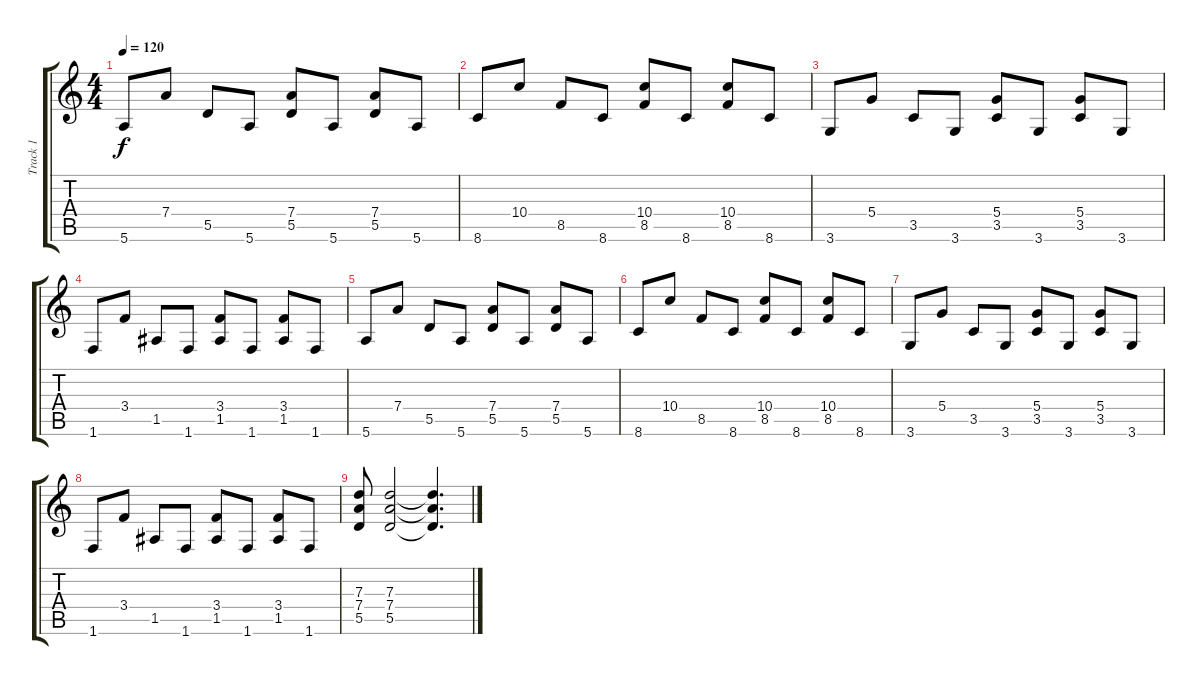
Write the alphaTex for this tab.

\track ("Track 1" "Track 1") {instrument distortionguitar}
\staff {score tabs}
\tuning (E4 B3 G3 D3 A2 E2) {hide}
\ts (4 4)
\tempo 120
\clef g2
\ks c
5.6.8{dy f} 7.4.8 5.5.8 5.6.8 (7.4 5.5).8 5.6.8 (7.4 5.5).8 5.6.8 |
8.6.8 10.4.8 8.5.8 8.6.8 (10.4 8.5).8 8.6.8 (10.4 8.5).8 8.6.8 |
3.6.8 5.4.8 3.5.8 3.6.8 (5.4 3.5).8 3.6.8 (5.4 3.5).8 3.6.8 |
1.6.8 3.4.8 1.5.8 1.6.8 (3.4 1.5).8 1.6.8 (3.4 1.5).8 1.6.8 |
5.6.8 7.4.8 5.5.8 5.6.8 (7.4 5.5).8 5.6.8 (7.4 5.5).8 5.6.8 |
8.6.8 10.4.8 8.5.8 8.6.8 (10.4 8.5).8 8.6.8 (10.4 8.5).8 8.6.8 |
3.6.8 5.4.8 3.5.8 3.6.8 (5.4 3.5).8 3.6.8 (5.4 3.5).8 3.6.8 |
1.6.8 3.4.8 1.5.8 1.6.8 (3.4 1.5).8 1.6.8 (3.4 1.5).8 1.6.8 |
(7.3 7.4 5.5).8 (7.3 7.4 5.5).2 (7.3{t} 7.4{t} 5.5{t}).4{d}
